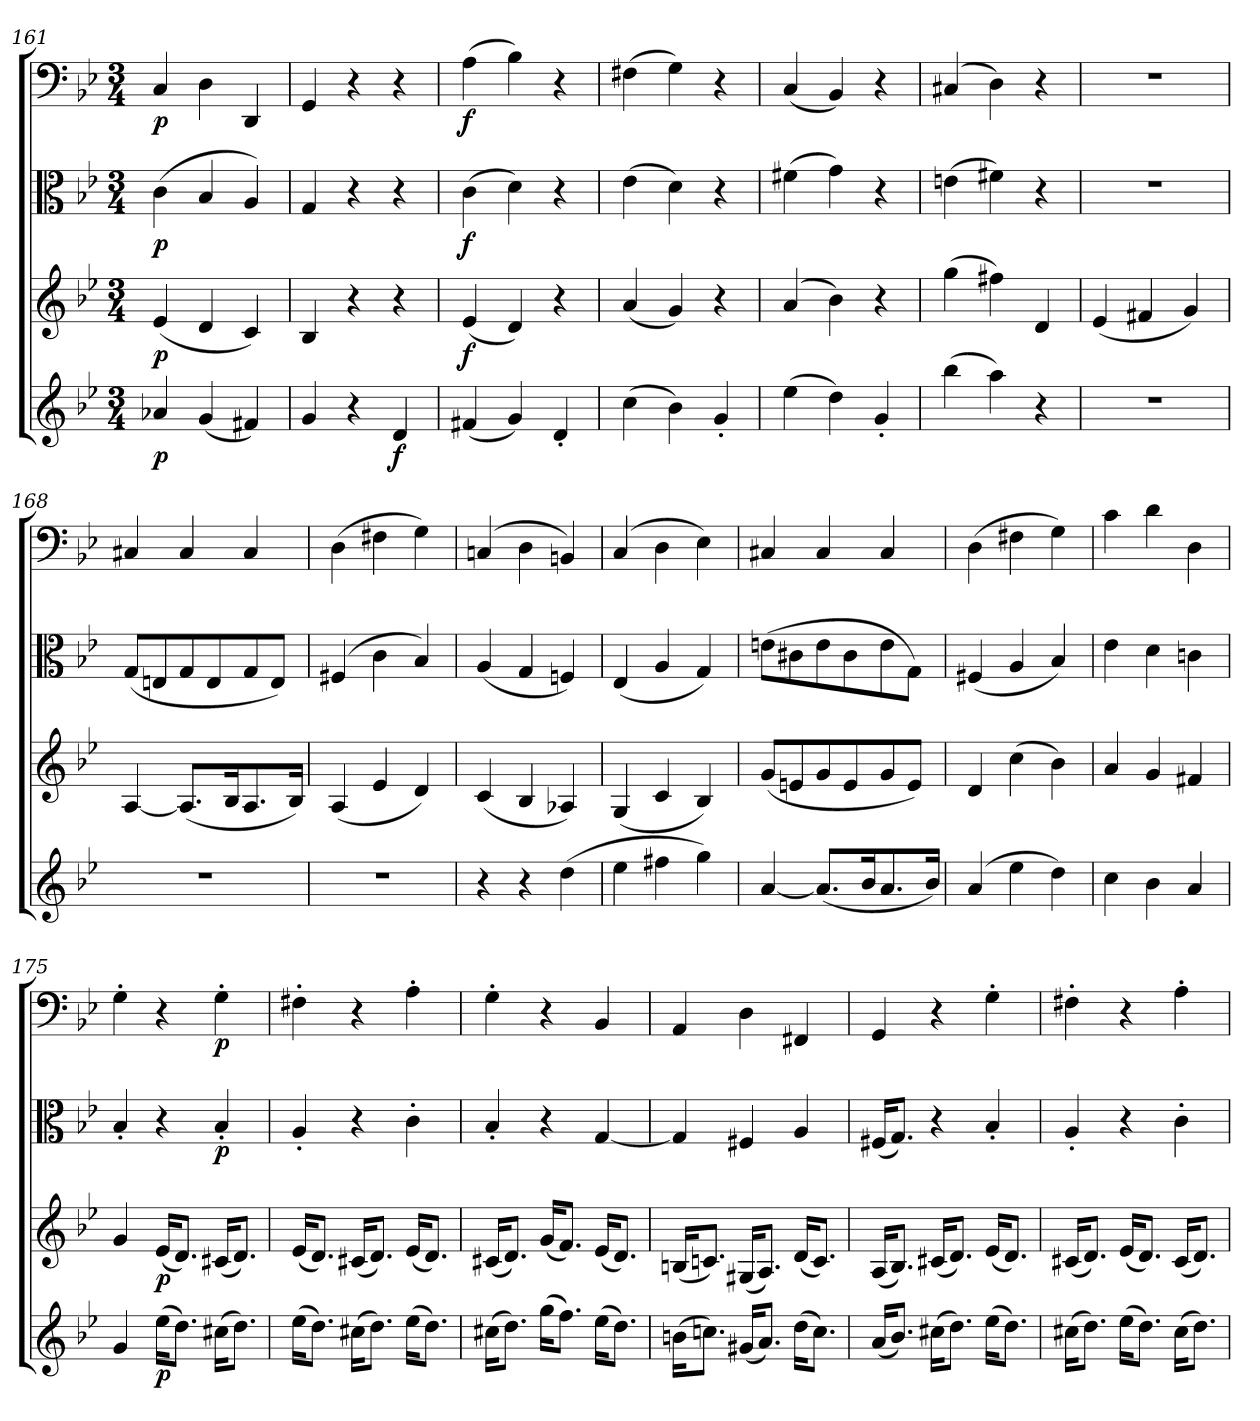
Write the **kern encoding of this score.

**kern	**dynam	**kern	**dynam	**kern	**dynam	**kern	**dynam
*part4	*part4	*part3	*part3	*part2	*part2	*part1	*part1
*staff4	*staff4	*staff3	*staff3	*staff2	*staff2	*staff1	*staff1
*clefG2	*	*clefG2	*	*clefC3	*	*clefF4	*
*k[b-e-]	*	*k[b-e-]	*	*k[b-e-]	*	*k[b-e-]	*
*g:	*	*g:	*	*g:	*	*g:	*
*M3/4	*	*M3/4	*	*M3/4	*	*M3/4	*
=161	=161	=161	=161	=161	=161	=161	=161
4a-X/	p	(4e-/	p	(4c\	p	4C/	p
(4g/	.	4d/	.	4B-/	.	4D\	.
4f#X/)	.	4c/)	.	4A/)	.	4DD/	.
=162	=162	=162	=162	=162	=162	=162	=162
4g/	.	4B-/	.	4G/	.	4GG/	.
4r	.	4r	.	4r	.	4r	.
4d/	f	4r	.	4r	.	4r	.
=163	=163	=163	=163	=163	=163	=163	=163
(4f#X/	.	(4e-/	f	(4c\	f	(4A\	f
4g/)	.	4d/)	.	4d\)	.	4B-\)	.
4d'/	.	4r	.	4r	.	4r	.
=164	=164	=164	=164	=164	=164	=164	=164
(4cc\	.	(4a/	.	(4e-\	.	(4F#X\	.
4b-\)	.	4g/)	.	4d\)	.	4G\)	.
4g'/	.	4r	.	4r	.	4r	.
=165	=165	=165	=165	=165	=165	=165	=165
(4ee-\	.	(4a/	.	(4f#X\	.	(4C/	.
4dd\)	.	4b-\)	.	4g\)	.	4BB-/)	.
4g'/	.	4r	.	4r	.	4r	.
=166	=166	=166	=166	=166	=166	=166	=166
(4bb-\	.	(4gg\	.	(4en\	.	(4C#X/	.
4aa\)	.	4ff#X\)	.	4f#X\)	.	4D\)	.
4r	.	4d/	.	4r	.	4r	.
=167	=167	=167	=167	=167	=167	=167	=167
2.r	.	(4e-/	.	2.r	.	2.r	.
.	.	4f#X/	.	.	.	.	.
.	.	4g/)	.	.	.	.	.
=168	=168	=168	=168	=168	=168	=168	=168
2.r	.	[4A/	.	(8G/L	.	4C#X/	.
.	.	.	.	8En/	.	.	.
.	.	(8.A/L]	.	8G/	.	4C#/	.
.	.	.	.	8E/	.	.	.
.	.	16B-/K	.	.	.	.	.
.	.	8.A/	.	8G/	.	4C#/	.
.	.	.	.	8E/J)	.	.	.
.	.	16B-/Jk)	.	.	.	.	.
=169	=169	=169	=169	=169	=169	=169	=169
2.r	.	(4A/	.	(4F#X/	.	(4D\	.
.	.	4e-/	.	4c\	.	4F#X\	.
.	.	4d/)	.	4B-/)	.	4G\)	.
=170	=170	=170	=170	=170	=170	=170	=170
4r	.	(4c/	.	(4A/	.	(4Cn/	.
4r	.	4B-/	.	4G/	.	4D\	.
(4dd\	.	4A-X/)	.	4Fn/)	.	4BBn/)	.
=171	=171	=171	=171	=171	=171	=171	=171
4ee-\	.	(4G/	.	(4E-/	.	(4C/	.
4ff#X\	.	4c/	.	4A/	.	4D\	.
4gg\)	.	4B-/)	.	4G/)	.	4E-\)	.
=172	=172	=172	=172	=172	=172	=172	=172
[4a/	.	(8g/L	.	(8en\L	.	4C#X/	.
.	.	8en/	.	8c#X\	.	.	.
(8.a/L]	.	8g/	.	8e\	.	4C#/	.
.	.	8e/	.	8c#\	.	.	.
16b-/K	.	.	.	.	.	.	.
8.a/	.	8g/	.	8e\	.	4C#/	.
.	.	8e/J)	.	8G\J)	.	.	.
16b-/Jk)	.	.	.	.	.	.	.
=173	=173	=173	=173	=173	=173	=173	=173
(4a/	.	4d/	.	(4F#X/	.	(4D\	.
4ee-\	.	(4cc\	.	4A/	.	4F#X\	.
4dd\)	.	4b-\)	.	4B-/)	.	4G\)	.
=174	=174	=174	=174	=174	=174	=174	=174
4cc\	.	4a/	.	4e-\	.	4c\	.
4b-\	.	4g/	.	4d\	.	4d\	.
4a/	.	4f#X/	.	4cn\	.	4D\	.
=175	=175	=175	=175	=175	=175	=175	=175
4g/	.	4g/	.	4B-'/	.	4G'\	.
(16ee-\KL	p	(16e-/KL	p	4r	.	4r	.
8.dd\J)	.	8.d/J)	.	.	.	.	.
(16cc#X\KL	.	(16c#X/KL	.	4B-'/	p	4G'\	p
8.dd\J)	.	8.d/J)	.	.	.	.	.
=176	=176	=176	=176	=176	=176	=176	=176
(16ee-\KL	.	(16e-/KL	.	4A'/	.	4F#X'\	.
8.dd\J)	.	8.d/J)	.	.	.	.	.
(16cc#X\KL	.	(16c#X/KL	.	4r	.	4r	.
8.dd\J)	.	8.d/J)	.	.	.	.	.
(16ee-\KL	.	(16e-/KL	.	4c'\	.	4A'\	.
8.dd\J)	.	8.d/J)	.	.	.	.	.
=177	=177	=177	=177	=177	=177	=177	=177
(16cc#X\KL	.	(16c#X/KL	.	4B-'/	.	4G'\	.
8.dd\J)	.	8.d/J)	.	.	.	.	.
(16gg\KL	.	(16g/KL	.	4r	.	4r	.
8.ff\J)	.	8.f/J)	.	.	.	.	.
(16ee-\KL	.	(16e-/KL	.	[4G/	.	4BB-/	.
8.dd\J)	.	8.d/J)	.	.	.	.	.
=178	=178	=178	=178	=178	=178	=178	=178
(16bn\KL	.	(16Bn/KL	.	4G/]	.	4AA/	.
8.ccn\J)	.	8.cn/J)	.	.	.	.	.
(16g#X/KL	.	(16G#X/KL	.	4F#X/	.	4D\	.
8.a/J)	.	8.A/J)	.	.	.	.	.
(16dd\KL	.	(16d/KL	.	4A/	.	4FF#X/	.
8.cc\J)	.	8.c/J)	.	.	.	.	.
=179	=179	=179	=179	=179	=179	=179	=179
(16a/KL	.	(16A/KL	.	(16F#X/KL	.	4GG/	.
8.b-/J)	.	8.B-/J)	.	8.G/J)	.	.	.
(16cc#X\KL	.	(16c#X/KL	.	4r	.	4r	.
8.dd\J)	.	8.d/J)	.	.	.	.	.
(16ee-\KL	.	(16e-/KL	.	4B-'/	.	4G'\	.
8.dd\J)	.	8.d/J)	.	.	.	.	.
=180	=180	=180	=180	=180	=180	=180	=180
(16cc#X\KL	.	(16c#X/KL	.	4A'/	.	4F#X'\	.
8.dd\J)	.	8.d/J)	.	.	.	.	.
(16ee-\KL	.	(16e-/KL	.	4r	.	4r	.
8.dd\J)	.	8.d/J)	.	.	.	.	.
(16cc#\KL	.	(16c#/KL	.	4c'\	.	4A'\	.
8.dd\J)	.	8.d/J)	.	.	.	.	.
=	=	=	=	=	=	=	=
*-	*-	*-	*-	*-	*-	*-	*-
